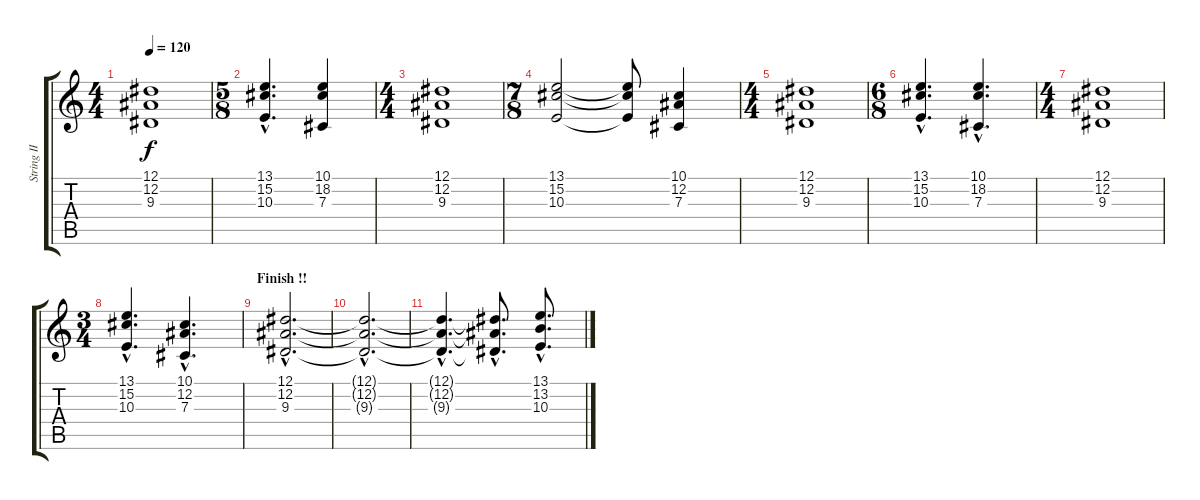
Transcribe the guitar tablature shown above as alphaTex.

\track ("String II" "String II") {instrument stringensemble1}
\staff {score tabs}
\tuning (Eb4 Bb3 Gb3 Db3 Ab2 Eb2) {hide}
\ts (4 4)
\tempo 120
\clef g2
\ks c
(12.1 12.2 9.3).1{dy f volume 9 instrument pad4choir} |
\ts (5 8)
(13.1{hac} 15.2{hac} 10.3{hac}).4{d} (10.1 18.2 7.3).4 |
\ts (4 4)
(12.1 12.2 9.3).1 |
\ts (7 8)
(13.1 15.2 10.3).2 (13.1{t} 15.2{t} 10.3{t}).8 (10.1 12.2 7.3).4 |
\ts (4 4)
(12.1 12.2 9.3).1 |
\ts (6 8)
(13.1{hac} 15.2{hac} 10.3{hac}).4{d} (10.1{hac} 18.2{hac} 7.3{hac}).4{d} |
\ts (4 4)
(12.1 12.2 9.3).1 |
\ts (3 4)
(13.1{hac} 15.2{hac} 10.3{hac}).4{d} (10.1{hac} 12.2{hac} 7.3{hac}).4{d} |
\section ("" "Finish !!")
(12.1{hac} 12.2{hac} 9.3{hac}).2{d} |
(12.1{hac t} 12.2{hac t} 9.3{hac t}).2{d} |
(12.1{hac t} 12.2{hac t} 9.3{hac t}).4{d} (12.1{hac t} 12.2{hac t} 9.3{hac t}).8{d} (13.1{hac} 13.2{hac} 10.3{hac}).8{d}
